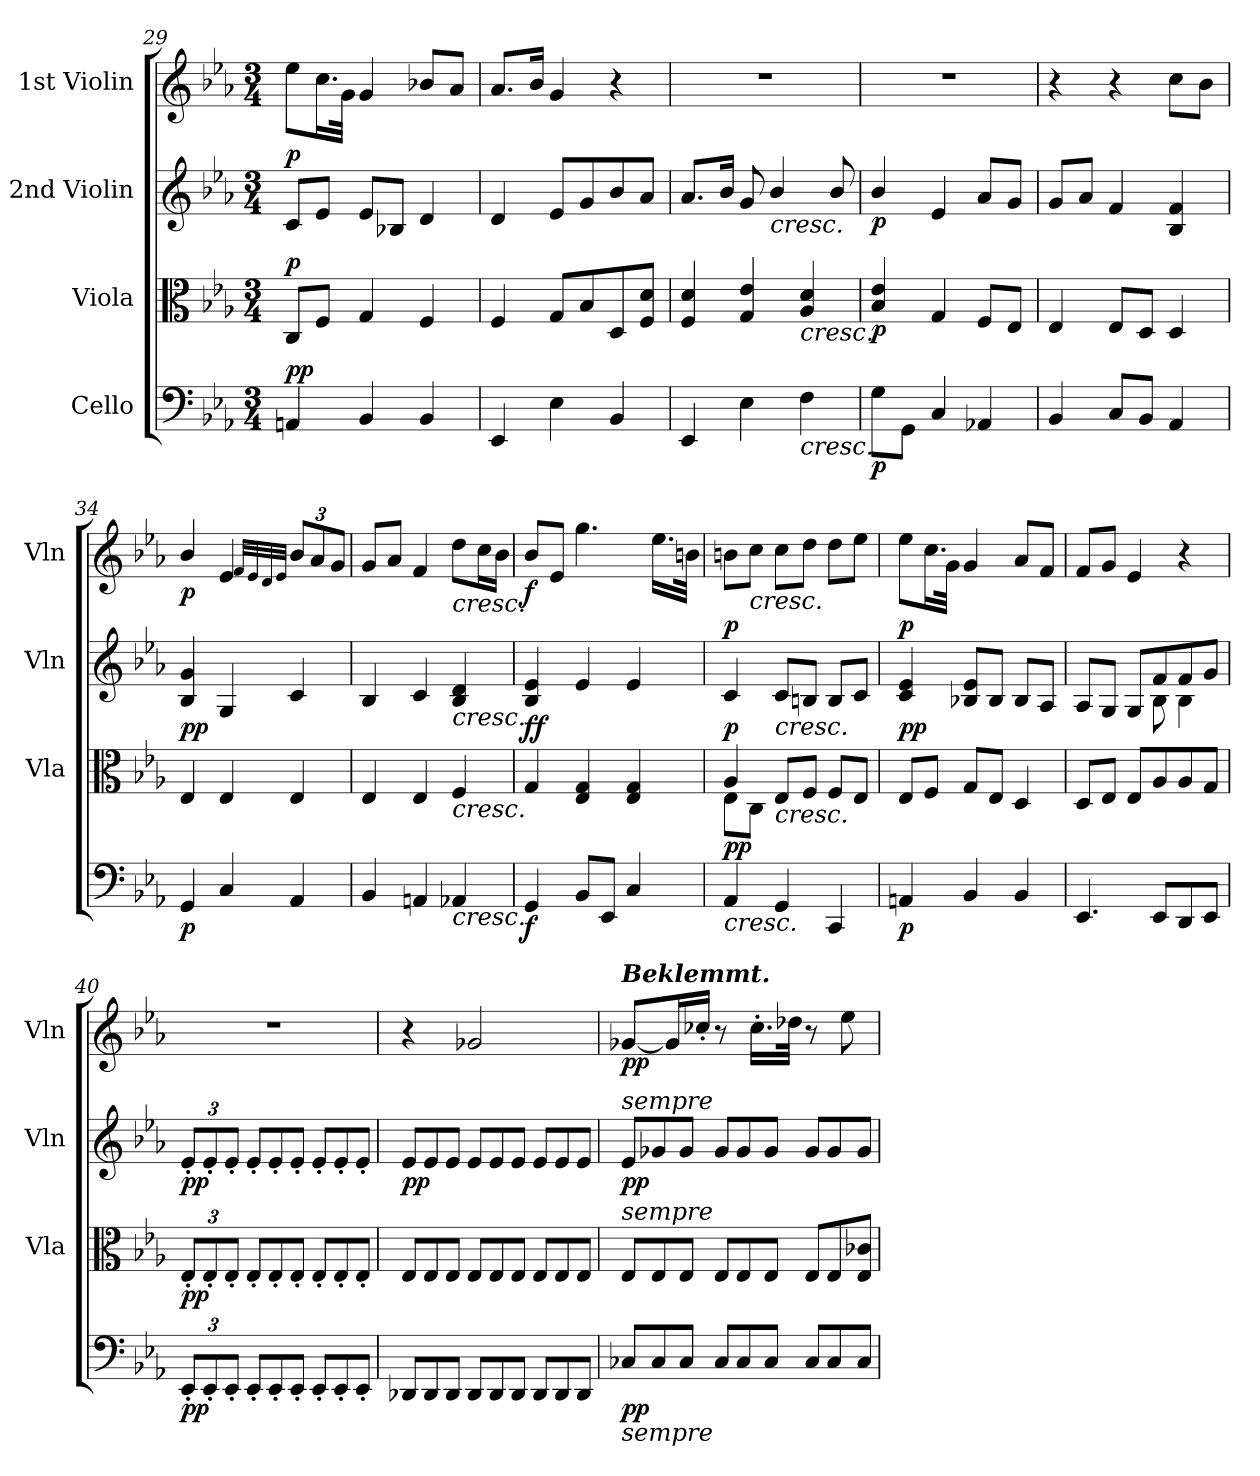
**kern	**dynam	**kern	**dynam	**kern	**dynam	**kern	**dynam
*part4	*part4	*part3	*part3	*part2	*part2	*part1	*part1
*staff4	*staff4	*staff3	*staff3	*staff2	*staff2	*staff1	*staff1
*I"Cello	*	*I"Viola	*	*I"2nd Violin	*	*I"1st Violin	*
*	*	*I'Vla	*	*I'Vln	*	*I'Vln	*
!!LO:LB:g=z
*clefF4	*	*clefC3	*	*clefG2	*	*clefG2	*
*k[b-e-a-]	*	*k[b-e-a-]	*	*k[b-e-a-]	*	*k[b-e-a-]	*
*E-:	*	*E-:	*	*E-:	*	*E-:	*
*M3/4	*	*M3/4	*	*M3/4	*	*M3/4	*
=29	=29	=29	=29	=29	=29	=29	=29
!	!LO:DY:b	!	!	!	!	!	!
!	!LO:DY:n=1:a	!	!LO:DY:a	!	!LO:DY:a	!	!
4AAn/	p p	8C/L	p	8c/L	p	8ee-\L	.
.	.	8F/J	.	8e-/J	.	16.cc\L	.
.	.	.	.	.	.	32g\JJk	.
4BB-/	.	4G/	.	8e-/L	.	4g/	.
.	.	.	.	8B-X/J	.	.	.
4BB-/	.	4F/	.	4d/	.	8b-X/L	.
.	.	.	.	.	.	8a-/J	.
!!LO:LB:g=z
=30	=30	=30	=30	=30	=30	=30	=30
4EE-/	.	4F/	.	4d/	.	8.a-/L	.
.	.	.	.	.	.	16b-/Jk	.
4E-\	.	8G/L	.	8e-/L	.	4g/	.
.	.	8B-/	.	8g/	.	.	.
4BB-/	.	8D/	.	8b-/	.	4r	.
.	.	8F/ 8d/J	.	8a-/J	.	.	.
=31	=31	=31	=31	=31	=31	=31	=31
4EE-/	.	4F/ 4d/	.	8.a-/L	.	2.r	.
.	.	.	.	16b-/Jk	.	.	.
4E-\	.	4G/ 4e-/	.	8g/	.	.	.
!	!	!	!	!LO:TX:b:i:t=cresc.	!	!	!
.	.	.	.	4b-/	.	.	.
!	!	!LO:TX:b:i:t=cresc.	!	!	!	!	!
!LO:TX:b:i:t=cresc.	!	!	!	!	!	!	!
4F\	.	4A-/ 4d/	.	.	.	.	.
.	.	.	.	8b-/	.	.	.
=32	=32	=32	=32	=32	=32	=32	=32
!	!LO:DY:b	!	!LO:DY:b	!	!LO:DY:b	!	!
8G\L	p	4B-/ 4e-/	p	4b-/	p	2.r	.
8GG\J	.	.	.	.	.	.	.
4C/	.	4G/	.	4e-/	.	.	.
4AA-X/	.	8F/L	.	8a-/L	.	.	.
.	.	8E-/J	.	8g/J	.	.	.
=33	=33	=33	=33	=33	=33	=33	=33
4BB-/	.	4E-/	.	8g/L	.	4r	.
.	.	.	.	8a-/J	.	.	.
8C/L	.	8E-/L	.	4f/	.	4r	.
8BB-/J	.	8D/J	.	.	.	.	.
4AA-/	.	4D/	.	4B-/ 4f/	.	8cc\L	.
.	.	.	.	.	.	8b-\J	.
=34	=34	=34	=34	=34	=34	=34	=34
!	!LO:DY:b	!	!LO:DY:a	!	!	!	!
!	!	!	!LO:DY:n=1:b	!	!	!	!LO:DY:b
4GG/	p	4E-/	p p	4B-/ 4g/	.	4b-/	p
4C/	.	4E-/	.	4G/	.	4e-/	.
.	.	.	.	.	.	32qf/LLL	.
.	.	.	.	.	.	32qe-/	.
.	.	.	.	.	.	32qd/	.
.	.	.	.	.	.	32qe-/JJJ	.
*	*	*	*	*	*	*Xbrackettup	*
4AA-/	.	4E-/	.	4c/	.	12b-/L	.
.	.	.	.	.	.	12a-/	.
.	.	.	.	.	.	12g/J	.
=35	=35	=35	=35	=35	=35	=35	=35
4BB-/	.	4E-/	.	4B-/	.	8g/L	.
.	.	.	.	.	.	8a-/J	.
4AAn/	.	4E-/	.	4c/	.	4f/	.
!	!	!	!	!	!	!LO:TX:b:i:t=cresc.	!
!	!	!	!	!LO:TX:b:i:t=cresc.	!	!	!
!	!	!LO:TX:b:i:t=cresc.	!	!	!	!	!
!LO:TX:b:i:t=cresc.	!	!	!	!	!	!	!
4AA-X/	.	4F/	.	4B-/ 4d/	.	8dd\L	.
.	.	.	.	.	.	16cc\L	.
.	.	.	.	.	.	16b-\JJ	.
!!LO:PB:g=z
=36	=36	=36	=36	=36	=36	=36	=36
!	!LO:DY:b	!	!LO:DY:b	!	!	!	!
!	!	!	!LO:DY:n=1:a	!	!	!	!LO:DY:b
4GG/	f	4G/	f f	4B-/ 4e-/	.	8b-/L	f
.	.	.	.	.	.	8e-/J	.
8BB-/L	.	4E-/ 4G/	.	4e-/	.	4.gg\	.
8EE-/J	.	.	.	.	.	.	.
4C/	.	4E-/ 4G/	.	4e-/	.	.	.
.	.	.	.	.	.	16.ee-\LL	.
.	.	.	.	.	.	32bn\JJk	.
!!LO:LB:g=z
=37	=37	=37	=37	=37	=37	=37	=37
*	*	*^	*	*	*	*	*
!LO:TX:b:i:t=cresc.	!	!	!	!	!	!	!	!
!	!LO:DY:b	!	!	!	!	!	!	!
!	!LO:DY:n=1:a	!	!	!LO:DY:a	!	!LO:DY:a	!	!
4AA-/	p p	4A-/	8E-\L	p	4c/	p	8bn\L	.
!	!	!	!	!	!	!	!LO:TX:b:i:t=cresc.	!
.	.	.	8C\J	.	.	.	8cc\J	.
!	!	!	!	!	!LO:TX:b:i:t=cresc.	!	!	!
!	!	!LO:TX:b:i:t=cresc.	!	!	!	!	!	!
4GG/	.	8E-/L	2ryy	.	8c/L	.	8cc\L	.
.	.	8F/J	.	.	8Bn/J	.	8dd\J	.
4CC/	.	8F/L	.	.	8B/L	.	8dd\L	.
.	.	8E-/J	.	.	8c/J	.	8ee-\J	.
*	*	*v	*v	*	*	*	*	*
=38	=38	=38	=38	=38	=38	=38	=38
!	!LO:DY:b	!	!LO:DY:a	!	!	!	!
!	!	!	!LO:DY:n=1:b	!	!LO:DY:a	!	!
4AAn/	p	8E-/L	p p	4c/ 4e-/	p	8ee-\L	.
.	.	8F/J	.	.	.	16.cc\L	.
.	.	.	.	.	.	32g\JJk	.
4BB-/	.	8G/L	.	8B-X/ 8e-/L	.	4g/	.
.	.	8E-/J	.	8B-/J	.	.	.
4BB-/	.	4D/	.	8B-/L	.	8a-/L	.
.	.	.	.	8A-/J	.	8f/J	.
=39	=39	=39	=39	=39	=39	=39	=39
*	*	*	*	*^	*	*	*
4.EE-/	.	8D/L	.	8A-/L	4.ryy	.	8f/L	.
.	.	8E-/J	.	8G/J	.	.	8g/J	.
.	.	8E-/L	.	8G/L	.	.	4e-/	.
8EE-/L	.	8A-/	.	8f/	8B-\	.	.	.
8DD/	.	8A-/	.	8f/	4B-\	.	4r	.
8EE-/J	.	8G/J	.	8g/J	.	.	.	.
*	*	*	*	*v	*v	*	*	*
=40	=40	=40	=40	=40	=40	=40	=40
*Xbrackettup	*	*Xbrackettup	*	*Xbrackettup	*	*	*
!	!LO:DY:b	!	!LO:DY:b	!	!LO:DY:b	!	!
12EE-'/L	pp	12E-'/L	pp	12e-'/L	pp	2.r	.
12EE-'/	.	12E-'/	.	12e-'/	.	.	.
12EE-'/J	.	12E-'/J	.	12e-'/J	.	.	.
*Xtuplet	*	*Xtuplet	*	*Xtuplet	*	*	*
12EE-'/L	.	12E-'/L	.	12e-'/L	.	.	.
12EE-'/	.	12E-'/	.	12e-'/	.	.	.
12EE-'/J	.	12E-'/J	.	12e-'/J	.	.	.
12EE-'/L	.	12E-'/L	.	12e-'/L	.	.	.
12EE-'/	.	12E-'/	.	12e-'/	.	.	.
12EE-'/J	.	12E-'/J	.	12e-'/J	.	.	.
!!LO:LB:g=z
=41	=41	=41	=41	=41	=41	=41	=41
!	!	!	!	!	!LO:DY:b	!	!
12DD-X/L	.	12E-/L	.	12e-/L	pp	4r	.
12DD-/	.	12E-/	.	12e-/	.	.	.
12DD-/J	.	12E-/J	.	12e-/J	.	.	.
12DD-/L	.	12E-/L	.	12e-/L	.	2g-X/	.
12DD-/	.	12E-/	.	12e-/	.	.	.
12DD-/J	.	12E-/J	.	12e-/J	.	.	.
12DD-/L	.	12E-/L	.	12e-/L	.	.	.
12DD-/	.	12E-/	.	12e-/	.	.	.
12DD-/J	.	12E-/J	.	12e-/J	.	.	.
=42	=42	=42	=42	=42	=42	=42	=42
!	!	!	!	!	!	!LO:TX:a:Bi:t=Beklemmt.	!
!	!	!	!	!LO:TX:a:i:t=sempre	!	!	!
!	!	!LO:TX:a:i:t=sempre	!	!	!	!	!
!LO:TX:b:i:t=sempre	!	!	!	!	!	!	!
!	!LO:DY:b	!	!	!	!LO:DY:b	!	!LO:DY:b
12C-X/L	pp	12E-/L	.	12e-/L	pp	[8g-X/L	pp
12C-/	.	12E-/	.	12g-X/	.	.	.
.	.	.	.	.	.	16g-/L]	.
12C-/J	.	12E-/J	.	12g-/J	.	.	.
.	.	.	.	.	.	16cc-X'/JJ	.
12C-/L	.	12E-/L	.	12g-/L	.	8r	.
12C-/	.	12E-/	.	12g-/	.	.	.
.	.	.	.	.	.	16.cc-'\LL	.
12C-/J	.	12E-/J	.	12g-/J	.	.	.
.	.	.	.	.	.	32dd-X\JJk	.
12C-/L	.	12E-/L	.	12g-/L	.	8r	.
12C-/	.	12E-/	.	12g-/	.	.	.
.	.	.	.	.	.	8ee-\	.
12C-/J	.	12E-/ 12c-X/J	.	12g-/J	.	.	.
=	=	=	=	=	=	=	=
*-	*-	*-	*-	*-	*-	*-	*-
